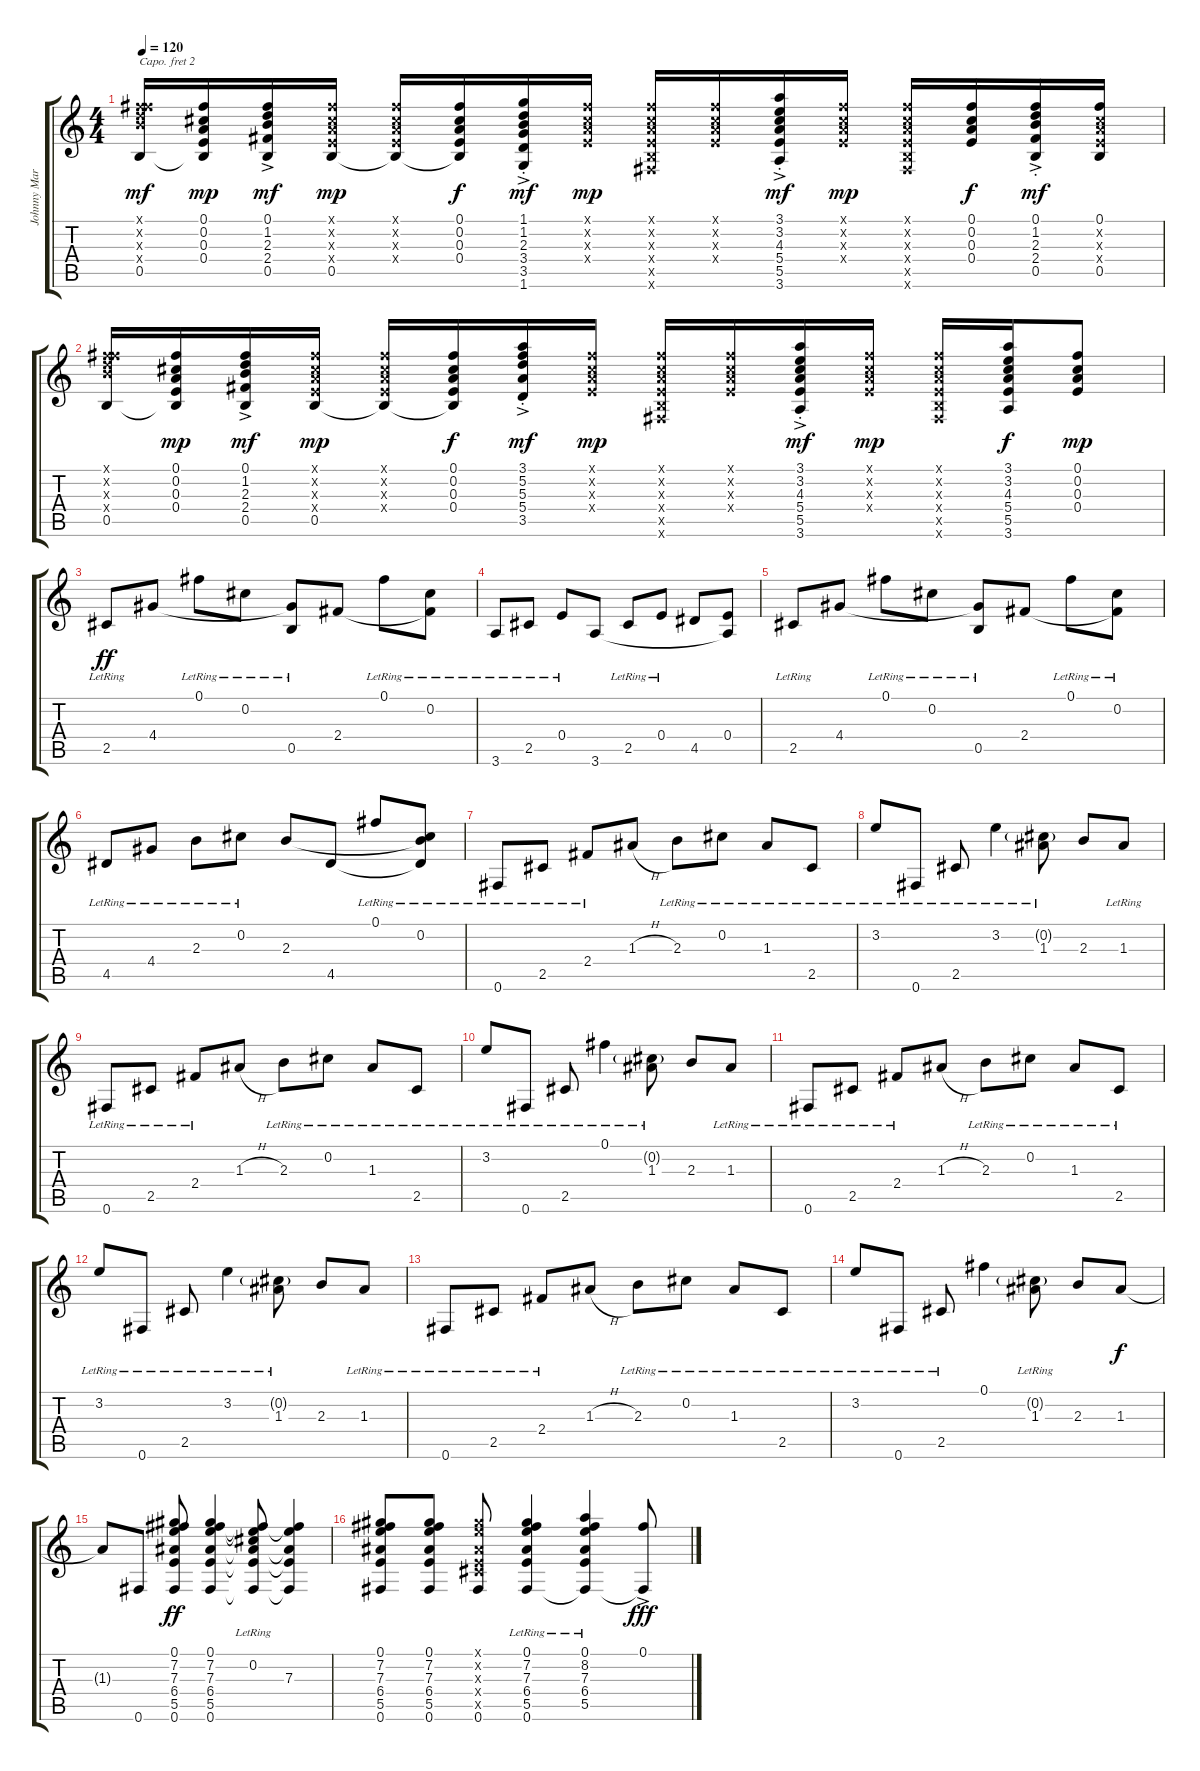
\track ("Johnny Marr" "Johnny Mar") {instrument electricguitarclean}
\staff {score tabs}
\capo 2
\tuning (E4 B3 G3 D3 A2 E2) {hide}
\ts (4 4)
\tempo 120
\clef g2
\ks c
(0.1{x} 5.2{x} 5.3{x} 7.4{x} 0.5).16{dy mf} (0.1 0.2 0.3 0.4 0.5{t}).16{dy mp} (0.1{ac} 1.2 2.3 2.4 0.5).16{dy mf} (0.1{x} 0.2{x} 0.3{x} 0.4{x} 0.5).16{dy mp} (0.1{x} 0.2{x} 0.3{x} 0.4{x} 0.5{t}).16 (0.1 0.2 0.3 0.4 0.5{t}).16{dy f} (1.1{ac st} 1.2 2.3 3.4 3.5 1.6).16{dy mf} (0.1{x} 0.2{x} 0.3{x} 0.4{x}).16{dy mp} (0.1{x} 0.2{x} 0.3{x} 0.4{x} 0.5{x} 0.6{x}).16 (0.1{x} 0.2{x} 0.3{x} 0.4{x}).16 (3.1{ac st} 3.2 4.3 5.4 5.5 3.6).16{dy mf} (0.1{x} 0.2{x} 0.3{x} 0.4{x}).16{dy mp} (0.1{x} 0.2{x} 0.3{x} 0.4{x} 0.5{x} 0.6{x}).16 (0.1 0.2 0.3 0.4).16{dy f} (0.1{ac} 1.2{st} 2.3 2.4 0.5).16{dy mf} (0.1 0.2{x} 0.3{x} 0.4{x} 0.5).16 |
(0.1{x} 5.2{x} 5.3{x} 7.4{x} 0.5).16 (0.1 0.2 0.3 0.4 0.5{t}).16{dy mp} (0.1{ac} 1.2 2.3 2.4 0.5).16{dy mf} (0.1{x} 0.2{x} 0.3{x} 0.4{x} 0.5).16{dy mp} (0.1{x} 0.2{x} 0.3{x} 0.4{x} 0.5{t}).16 (0.1 0.2 0.3 0.4 0.5{t}).16{dy f} (3.1{ac st} 5.2 5.3 5.4 3.5).16{dy mf} (0.1{x} 0.2{x} 0.3{x} 0.4{x}).16{dy mp} (0.1{x} 0.2{x} 0.3{x} 0.4{x} 0.5{x} 0.6{x}).16 (0.1{x} 0.2{x} 0.3{x} 0.4{x}).16 (3.1{ac st} 3.2 4.3 5.4 5.5 3.6).16{dy mf} (0.1{x} 0.2{x} 0.3{x} 0.4{x}).16{dy mp} (0.1{x} 0.2{x} 0.3{x} 0.4{x} 0.5{x} 0.6{x}).16 (3.1 3.2 4.3 5.4 5.5 3.6).16{dy f} (0.1 0.2 0.3 0.4).8{dy mp} |
2.5{lr}.8{dy ff} 4.4.8 0.1{lr}.8 0.2{lr}.8 (4.4{t} 0.5{lr}).8 2.4.8 0.1{lr}.8 (0.2{lr} 2.4{t}).8 |
3.6{lr}.8 2.5{lr}.8 0.4{lr}.8 3.6.8 2.5{lr}.8 0.4{lr}.8 4.5.8 (0.4 3.6{t}).8 |
2.5{lr}.8 4.4.8 0.1{lr}.8 0.2{lr}.8 (4.4{t} 0.5{lr}).8 2.4.8 0.1{lr}.8 (0.2{lr} 2.4{t}).8 |
4.5{lr}.8 4.4{lr}.8 2.3{lr}.8 0.2{lr}.8 2.3.8 4.5.8 0.1{lr}.8 (0.2{lr} 2.3{t} 4.5{t}).8 |
0.6{lr}.8 2.5{lr}.8 2.4{lr}.8 1.3{h}.8 2.3{lr}.8 0.2{lr}.8 1.3{lr}.8 2.5{lr}.8 |
3.2{lr}.8 0.6{lr}.8 2.5{lr}.8 3.2{lr}.4 (0.2{g lr} 1.3).8 2.3.8 1.3{lr}.8 |
0.6{lr}.8 2.5{lr}.8 2.4{lr}.8 1.3{h}.8 2.3{lr}.8 0.2{lr}.8 1.3{lr}.8 2.5{lr}.8 |
3.2{lr}.8 0.6{lr}.8 2.5{lr}.8 0.1{lr}.4 (0.2{g lr} 1.3).8 2.3.8 1.3{lr}.8 |
0.6{lr}.8 2.5{lr}.8 2.4{lr}.8 1.3{h}.8 2.3{lr}.8 0.2{lr}.8 1.3{lr}.8 2.5{lr}.8 |
3.2{lr}.8 0.6{lr}.8 2.5{lr}.8 3.2{lr}.4 (0.2{g lr} 1.3).8 2.3.8 1.3{lr}.8 |
0.6{lr}.8 2.5{lr}.8 2.4{lr}.8 1.3{h}.8 2.3{lr}.8 0.2{lr}.8 1.3{lr}.8 2.5{lr}.8 |
3.2{lr}.8 0.6{lr}.8 2.5{lr}.8 0.1.4 (0.2{g lr} 1.3).8 2.3.8 1.3.8{dy f} |
1.3{t}.8 0.6.8 (0.1 7.2 7.3 6.4 5.5 0.6).8{dy ff} (0.1 7.2 7.3 6.4 5.5 0.6).4 (0.1{t} 0.2{lr} 7.3{t} 6.4{t} 5.5{t} 0.6{t}).8 (0.1{t} 7.3 6.4{t} 5.5{t} 0.6{t}).4 |
(0.1 7.2 7.3 6.4 5.5 0.6).8 (0.1 7.2 7.3 6.4 5.5 0.6).8 (2.1{x} 3.2{x} 1.3{x} 0.4{x} 2.5{x} 0.6).8 (0.1{lr} 7.2 7.3{lr} 6.4 5.5{lr} 0.6{lr}).4 (0.1 8.2{lr} 7.3{lr} 6.4{lr} 5.5{lr} 0.6{t}).4 (0.1{ac} 0.6{t}).8{dy fff}
